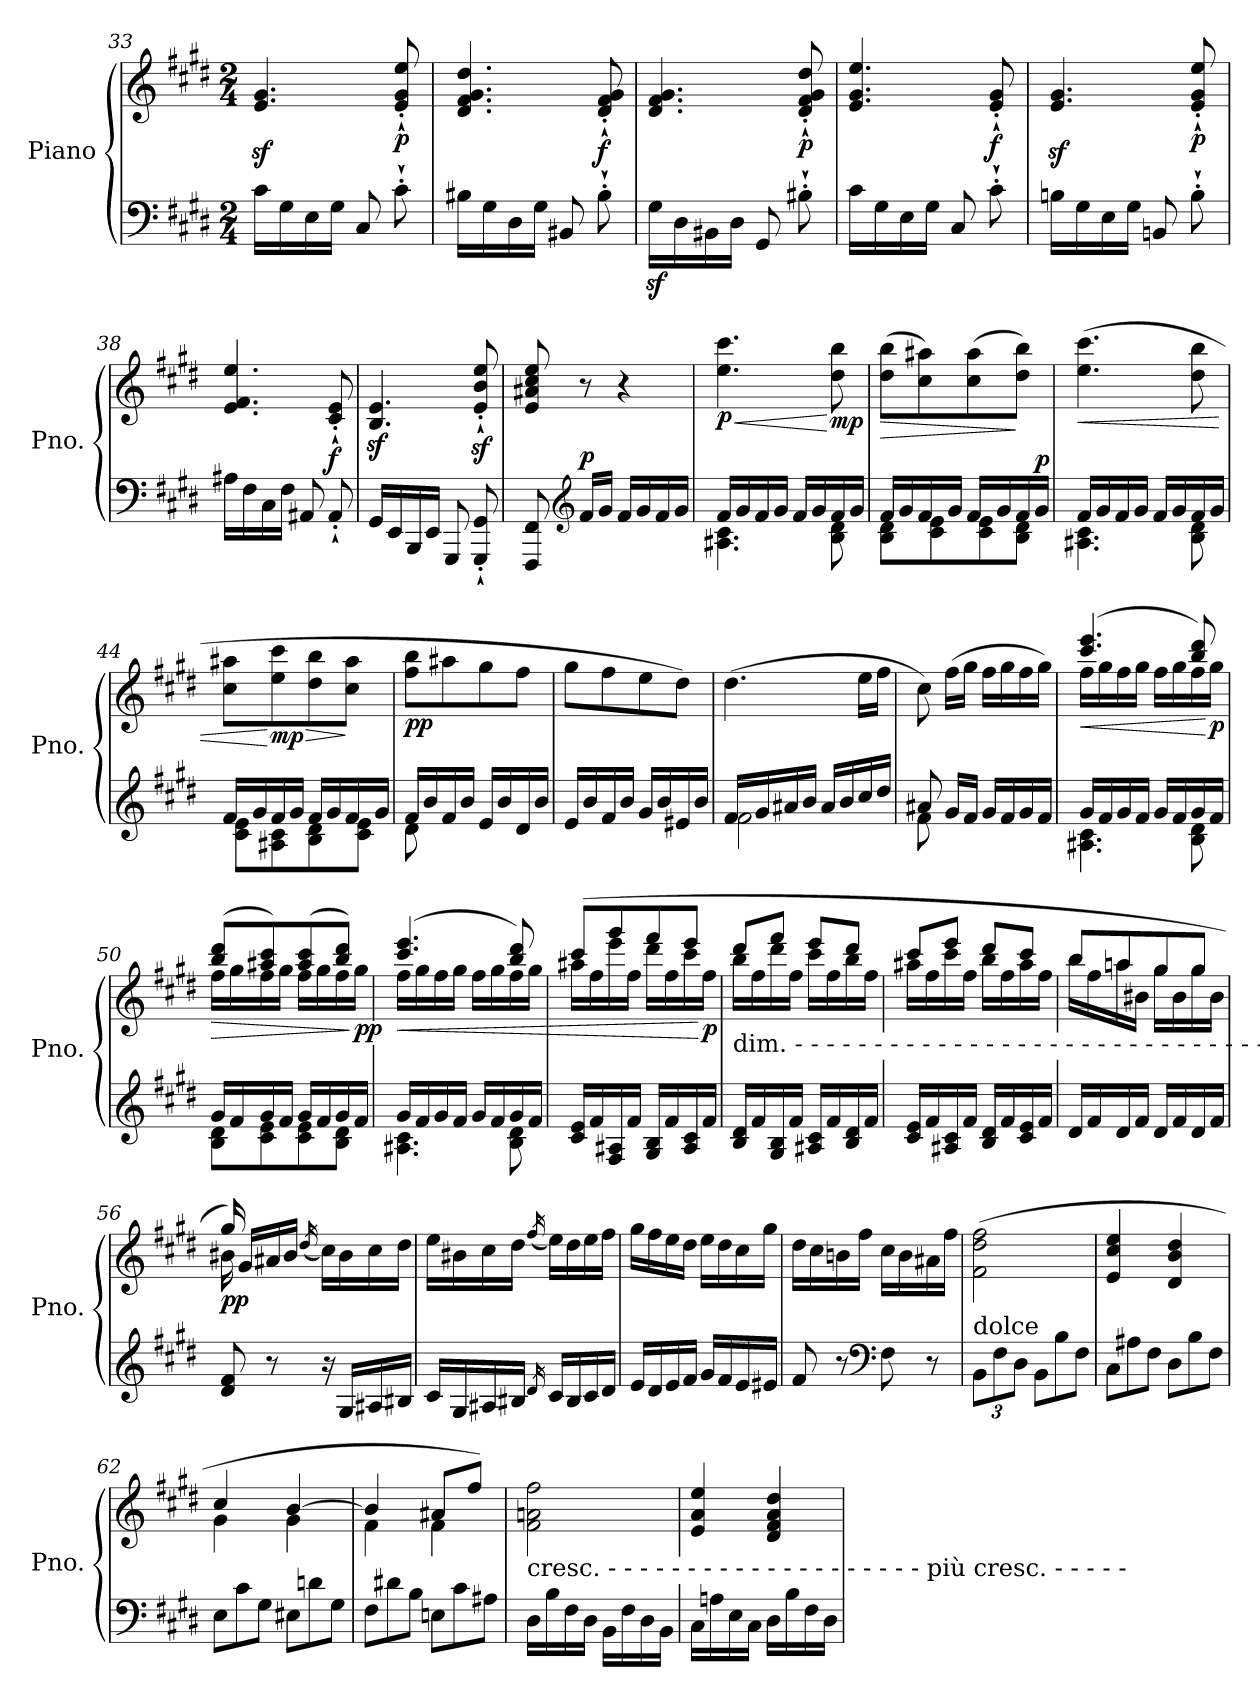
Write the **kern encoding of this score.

**kern	**kern	**dynam
*part1	*part1	*part1
*staff2	*staff1	*staff1/2
*I"Piano	*	*
*I'Pno.	*	*
!!LO:LB:g=z
*clefF4	*clefG2	*
*k[f#c#g#d#]	*k[f#c#g#d#]	*
*E:	*E:	*
*M2/4	*M2/4	*
=33	=33	=33
16c#\LL	4.e/z< 4.g#/z<	.
16G#\	.	.
16E\	.	.
16G#\JJ	.	.
8C#/	.	.
!	!	!LO:DY:b
8c#`'\	8e/`' 8g#/`' 8ee/`'	p
=34	=34	=34
16B#X\LL	4.d#/ 4.f#/ 4.g#/ 4.dd#/	.
16G#\	.	.
16D#\	.	.
16G#\JJ	.	.
8BB#X/	.	.
!	!	!LO:DY:b
8B#`'\	8d#/`' 8f#/`' 8g#/`'	f
=35	=35	=35
16G#z>\LL	4.d#/ 4.f#/ 4.g#/	.
16D#\	.	.
16BB#X\	.	.
16D#\JJ	.	.
8GG#/	.	.
!	!	!LO:DY:b
8B#X`'\	8d#/`' 8f#/`' 8g#/`' 8dd#/`'	p
=36	=36	=36
16c#\LL	4.e/ 4.g#/ 4.ee/	.
16G#\	.	.
16E\	.	.
16G#\JJ	.	.
8C#/	.	.
!	!	!LO:DY:b
8c#`'\	8e/`' 8g#/`'	f
!!LO:LB:g=z
=37	=37	=37
16Bn\LL	4.e/z< 4.g#/z<	.
16G#\	.	.
16E\	.	.
16G#\JJ	.	.
8BBn/	.	.
!	!	!LO:DY:b
8B`'\	8e/`' 8g#/`' 8ee/`'	p
=38	=38	=38
16A#X\LL	4.e/ 4.f#/ 4.ee/	.
16F#\	.	.
16C#\	.	.
16F#\JJ	.	.
8AA#X/	.	.
!	!	!LO:DY:b
8AA#`'/	8c#/`' 8e/`'	f
=39	=39	=39
16GG#/LL	4.B/z< 4.e/z<	.
16EE/	.	.
16BBB/	.	.
16EE/JJ	.	.
8GGG#/	.	.
8GGG#/`' 8GG#/`'	8e/z<`' 8b/z<`' 8ee/z<`'	.
=40	=40	=40
8FFF#/ 8FF#/	8e/ 8a#X/ 8cc#/ 8ee/	.
*clefG2	*	*
!	!	!LO:DY:a=2
16f#/LL	8r	p
16g#/JJ	.	.
16f#/LL	4r	.
16g#/	.	.
16f#/	.	.
16g#/JJ	.	.
!!LO:PB:g=z
=41	=41	=41
*^	*	*
!	!	!	!LO:HP:b
!	!	!	!LO:DY:n=1:b
16f#/LL	4.A#X\ 4.c#\	4.ee\ 4.ccc#\	< p
16g#/	.	.	.
16f#/	.	.	.
16g#/JJ	.	.	.
16f#/LL	.	.	.
16g#/	.	.	.
!	!	!	!LO:DY:n=2:b
16f#/	8B\ 8d#\	8dd#\ 8bb\	[ mp
16g#/JJ	.	.	.
=42	=42	=42	=42
!	!	!	!LO:HP:b
16f#/LL	8B\ 8d#\L	(8dd#\ 8bb\L	>
16g#/	.	.	.
16f#/	8c#\ 8e\	8cc#\ 8aa#X\)	.
16g#/JJ	.	.	.
16f#/LL	8c#\ 8e\	(8cc#\ 8aa#\	.
16g#/	.	.	.
16f#/	8B\ 8d#\J	8dd#\ 8bb\J)	]
!	!	!	!LO:DY:a=2
16g#/JJ	.	.	p
=43	=43	=43	=43
!	!	!	!LO:HP:b
16f#/LL	4.A#X\ 4.c#\	(4.ee\ 4.ccc#\	<
16g#/	.	.	.
16f#/	.	.	.
16g#/JJ	.	.	.
16f#/LL	.	.	.
16g#/	.	.	.
16f#/	8B\ 8d#\	8dd#\ 8bb\	.
16g#/JJ	.	.	.
=44	=44	=44	=44
16f#/LL	8c#\ 8e\L	8cc#\ 8aa#X\L	.
16g#/	.	.	.
!	!	!	!LO:HP:n=1:b
!	!	!	!LO:DY:n=1:b
16f#/	8A#X\ 8c#\	8ee\ 8ccc#\	[ > mp
16g#/JJ	.	.	.
16f#/LL	8B\ 8d#\	8dd#\ 8bb\	.
16g#/	.	.	.
16f#/	8c#\ 8e\J	8cc#\ 8aa#\J	]
16g#/JJ	.	.	.
!!LO:LB:g=z
=45	=45	=45	=45
!	!	!	!LO:DY:b
16f#/LL	8d#\	8ff#\ 8bb\L	pp
16b/	.	.	.
16f#/	4.ryy	8aa#X\	.
16b/JJ	.	.	.
16e/LL	.	8gg#\	.
16b/	.	.	.
16d#/	.	8ff#\J	.
16b/JJ	.	.	.
*v	*v	*	*
=46	=46	=46
16e/LL	8gg#\L	.
16b/	.	.
16f#/	8ff#\	.
16b/JJ	.	.
16g#/LL	8ee\	.
16b/	.	.
16e#X/	8dd#\J)	.
16b/JJ	.	.
=47	=47	=47
*^	*	*
16f#/LL	2f#\	(4.dd#\	.
16g#/	.	.	.
16a#X/	.	.	.
16b/JJ	.	.	.
16a#/LL	.	.	.
16b/	.	.	.
16cc#/	.	16ee\LL	.
16dd#/JJ	.	16ff#\JJ	.
=48	=48	=48	=48
8a#X/	8f#\	8cc#\)	.
16g#/LL	4.ryy	(16ff#\LL	.
16f#/JJ	.	16gg#\JJ	.
16g#/LL	.	16ff#\LL	.
16f#/	.	16gg#\	.
16g#/	.	16ff#\	.
16f#/JJ	.	16gg#\JJ)	.
!!LO:LB:g=z
=49	=49	=49	=49
!	!	!	!LO:HP:b
*	*	*^	*
16g#/LL	4.A#X\ 4.c#\	(4.ccc#/ 4.eee/	16ff#\LL	<
16f#/	.	.	16gg#\	.
16g#/	.	.	16ff#\	.
16f#/JJ	.	.	16gg#\JJ	.
16g#/LL	.	.	16ff#\LL	.
16f#/	.	.	16gg#\	.
16g#/	8B\ 8d#\	8bb/ 8ddd#/)	16ff#\	.
!	!	!	!	!LO:DY:n=1:b
16f#/JJ	.	.	16gg#\JJ	[ p
=50	=50	=50	=50	=50
!	!	!	!	!LO:HP:b
16g#/LL	8B\ 8d#\L	(8bb/ 8ddd#/L	16ff#\LL	>
16f#/	.	.	16gg#\	.
16g#/	8c#\ 8e\	8aa#X/ 8ccc#/)	16ff#\	.
16f#/JJ	.	.	16gg#\JJ	.
16g#/LL	8c#\ 8e\	(8aa#/ 8ccc#/	16ff#\LL	.
16f#/	.	.	16gg#\	.
16g#/	8B\ 8d#\J	8bb/ 8ddd#/J)	16ff#\	.
!	!	!	!	!LO:DY:n=1:b
16f#/JJ	.	.	16gg#\JJ	] pp
=51	=51	=51	=51	=51
!	!	!	!	!LO:HP:b
16g#/LL	4.A#X\ 4.c#\	(4.ccc#/ 4.eee/	16ff#\LL	<
16f#/	.	.	16gg#\	.
16g#/	.	.	16ff#\	.
16f#/JJ	.	.	16gg#\JJ	.
16g#/LL	.	.	16ff#\LL	.
16f#/	.	.	16gg#\	.
16g#/	8B\ 8d#\	8bb/ 8ddd#/)	16ff#\	.
16f#/JJ	.	.	16gg#\JJ	.
*v	*v	*	*	*
=52	=52	=52	=52
16c#/ 16e/LL	(8ccc#/L	16aa#X\LL	.
16f#/	.	16ff#\	.
16F#/ 16A#X/	8ggg#/	16eee\	.
16f#/JJ	.	16ff#\JJ	.
16G#/ 16B/LL	8fff#/	16ddd#\LL	.
16f#/	.	16ff#\	.
16A#/ 16c#/	8eee/J	16ccc#\	.
!	!	!	!LO:DY:n=1:b
16f#/JJ	.	16ff#\JJ	[ p
!!LO:LB:g=z	!!
=53	=53	=53	=53
!	!LO:TX:b:t=dim.  -  -  -  -  -  -  -  -  -  -  -  -  -  -  -  -  -  -  -  -  -  -  -  -  -  -  -  -  -  -  -  -  -  -  -  -  -  -  -  -	!	!
16B/ 16d#/LL	8ddd#/L	16bb\LL	.
16f#/	.	16ff#\	.
16G#/ 16B/	8fff#/J	16ddd#\	.
16f#/JJ	.	16ff#\JJ	.
16A#X/ 16c#/LL	8eee/L	16ccc#\LL	.
16f#/	.	16ff#\	.
16B/ 16d#/	8ddd#/J	16bb\	.
16f#/JJ	.	16ff#\JJ	.
=54	=54	=54	=54
16c#/ 16e/LL	8ccc#/L	16aa#X\LL	.
16f#/	.	16ff#\	.
16A#X/ 16c#/	8eee/J	16ccc#\	.
16f#/JJ	.	16ff#\JJ	.
16B/ 16d#/LL	8ddd#/L	16bb\LL	.
16f#/	.	16ff#\	.
16c#/ 16e/	8ccc#/J	16aa#\	.
16f#/JJ	.	16ff#\JJ	.
=55	=55	=55	=55
16d#/LL	8bb/L	16bb\LL	.
16f#/	.	16ff#\	.
16d#/	8aan/	16aa\	.
16f#/JJ	.	16b#X\JJ	.
16d#/LL	8gg#/	16gg#\LL	.
16f#/	.	16b#\	.
16d#/	8gg#/J	16gg#\	.
16f#/JJ	.	16b#\JJ	.
!!LO:LB:g=z	!!
=56	=56	=56	=56
!	!	!	!LO:DY:b
8d#/ 8f#/	16gg#/)	16b#X\	pp
.	16g#/LL	4..ryy	.
8r	16a#X/	.	.
.	16b#/JJ	.	.
.	(16qdd#/	.	.
16r	16cc#\LL)	.	.
16G#/LL	16b#\	.	.
16A#X/	16cc#\	.	.
16B#X/JJ	16dd#\JJ	.	.
*	*v	*v	*
=57	=57	=57
16c#/LL	16ee\LL	.
16G#/	16b#X\	.
16A#X/	16cc#\	.
16B#X/JJ	16dd#\JJ	.
16qd#/	(16qff#/	.
16c#/LL	16ee\LL)	.
16B#/	16dd#\	.
16c#/	16ee\	.
16d#/JJ	16ff#\JJ	.
=58	=58	=58
16e/LL	16gg#\LL	.
16d#/	16ff#\	.
16e/	16ee\	.
16f#/JJ	16dd#\JJ	.
16g#/LL	16ee\LL	.
16f#/	16dd#\	.
16e/	16cc#\	.
16e#X/JJ	16gg#\JJ	.
!!LO:PB:g=z
=59	=59	=59
8f#/	16dd#\LL	.
.	16cc#\	.
8r	16bn\	.
.	16ff#\JJ	.
*clefF4	*	*
8F#\	16cc#\LL	.
.	16b\	.
8r	16a#X\	.
.	16ff#\JJ	.
=60	=60	=60
*Xbrackettup	*	*
!LO:TX:a:t=dolce	!	!
12BB\L	(2f#\ 2dd#\ 2ff#\	.
12F#\	.	.
12D#\J	.	.
*Xtuplet	*	*
12BB\L	.	.
12B\	.	.
12F#\J	.	.
=61	=61	=61
12C#\L	4e/ 4cc#/ 4ee/	.
12A#X\	.	.
12F#\J	.	.
12D#\L	4d#/ 4b/ 4dd#/	.
12B\	.	.
12F#\J	.	.
=62	=62	=62
*	*^	*
12E\L	4cc#/	4g#\	.
12c#\	.	.	.
12G#\J	.	.	.
12E#X\L	[4b/	4g#\	.
12dn\	.	.	.
12G#\J	.	.	.
=63	=63	=63	=63
12F#\L	4b/]	4f#\	.
12d#X\	.	.	.
12B\J	.	.	.
12En\L	8a#X/L	4f#\	.
12c#\	.	.	.
.	8ff#/J)	.	.
12A#X\J	.	.	.
*	*v	*v	*
!!LO:LB:g=z
=64	=64	=64
!	!LO:TX:b:t=cresc.  -  -  -  -  -  -  -  -  -  -  -  -  -  -  -  -  -  -  -  -  più cresc.  -  -  -  -  -	!
16D#\LL	2f#\ 2an\ 2ff#\	.
16B\	.	.
16F#\	.	.
16D#\JJ	.	.
16BB\LL	.	.
16F#\	.	.
16D#\	.	.
16BB\JJ	.	.
=65	=65	=65
16C#\LL	4e/ 4a/ 4ee/	.
16An\	.	.
16E\	.	.
16C#\JJ	.	.
16D#\LL	4d#/ 4f#/ 4a/ 4dd#/	.
16B\	.	.
16F#\	.	.
16D#\JJ	.	.
=	=	=
*-	*-	*-
